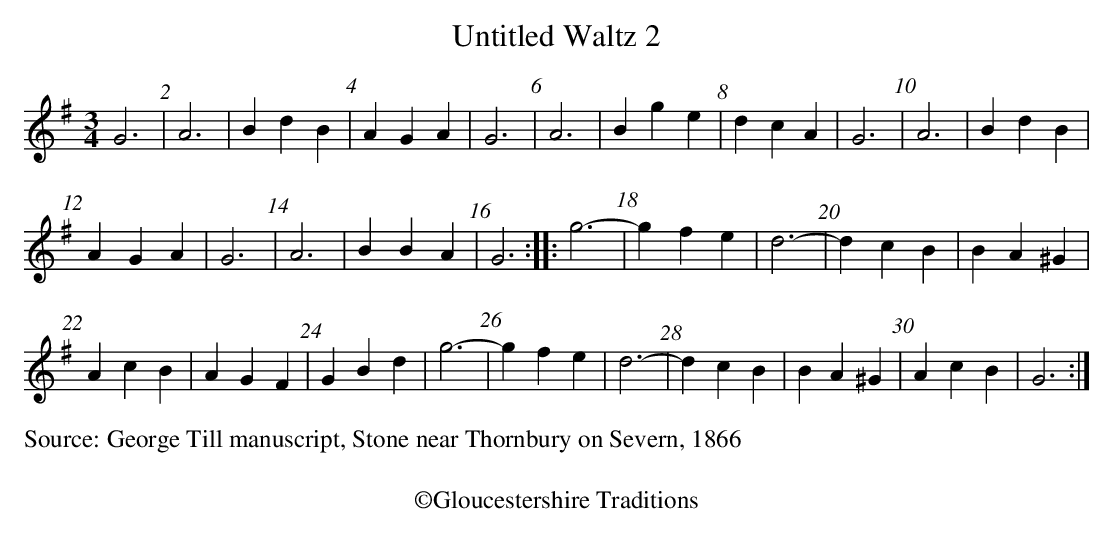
X:1
T:Untitled Waltz 2
M:3/4
L:1/4
K:G
G3 |A3 | BdB | AGA | G3 |A3 | Bge | dcA | G3 |A3 | BdB |
 AGA |G3 | A3 | BBA | G3 ::g3- | gfe | d3- | dcB | BA^G |
AcB | AGF | GBd | g3- | gfe | d3- | dcB | BA^G | AcB | G3:|
